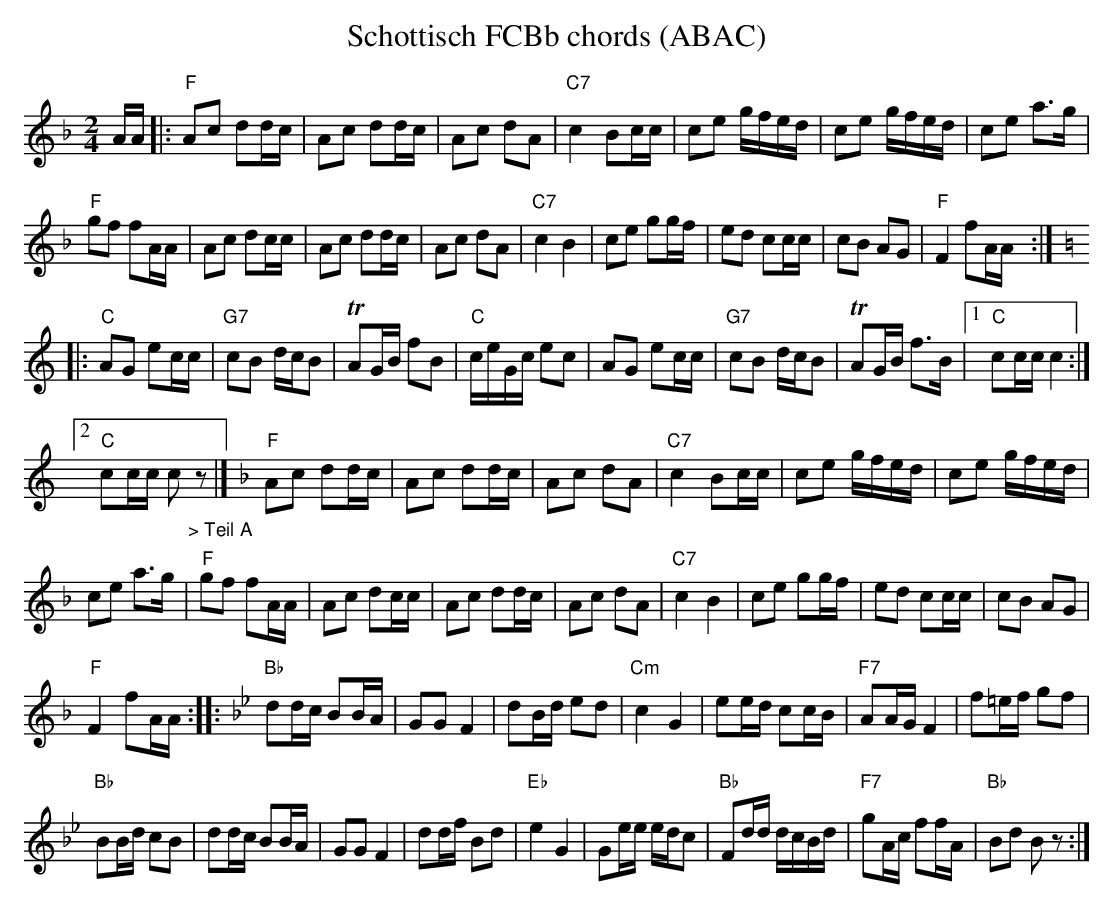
X:1
T: Schottisch FCBb chords (ABAC)
M:2/4
L:1/16
K:F %%MIDI gchordon
AA |: "F"A2c2 d2dc | A2c2 d2dc | A2c2 d2A2 | "C7"c4 B2cc | c2e2 gfed | c2e2 gfed | \
c2e2 a3g |
 "F"g2f2 f2AA | A2c2 d2cc | A2c2 d2dc | A2c2 d2A2 | "C7"c4B4 | c2e2 g2gf | \
e2d2 c2cc | c2B2 A2G2 | "F"F4 f2AA :|
|: [K:C] "C"A2G2 e2cc | "G7"c2B2 dcB2 | TA2GB f2B2 | "C"ceGc e2c2 | \
A2G2 e2cc | "G7"c2B2 dcB2 | TA2GB f3B |1 "C"c2cc c4 :|2
 "C"c2cc c2"_> Teil A"z2 |] [K:F] \
"F"A2c2 d2dc | A2c2 d2dc | A2c2 d2A2 | "C7"c4 B2cc | c2e2 gfed | c2e2 gfed |
c2e2 a3g | "F"g2f2 f2AA | A2c2 d2cc | A2c2 d2dc | A2c2 d2A2 | "C7"c4B4 | c2e2 g2gf | \
e2d2 c2cc | c2B2 A2G2 |
 "F"F4 f2AA :: [K:Bb] "Bb"d2dc B2BA | \
G2G2 F4 | d2Bd e2d2 | "Cm"c4G4 | e2ed c2cB | "F7"A2AG F4 | f2=ef g2f2 |
 "Bb"B2Bd c2B2 | d2dc B2BA | \
G2G2 F4 | d2df B2d2 | "Eb"e4G4 | G2ee edc2 | "Bb"F2dd dcBd | "F7"g2Ac f2fA | "Bb"B2d2 B2z2 :|
